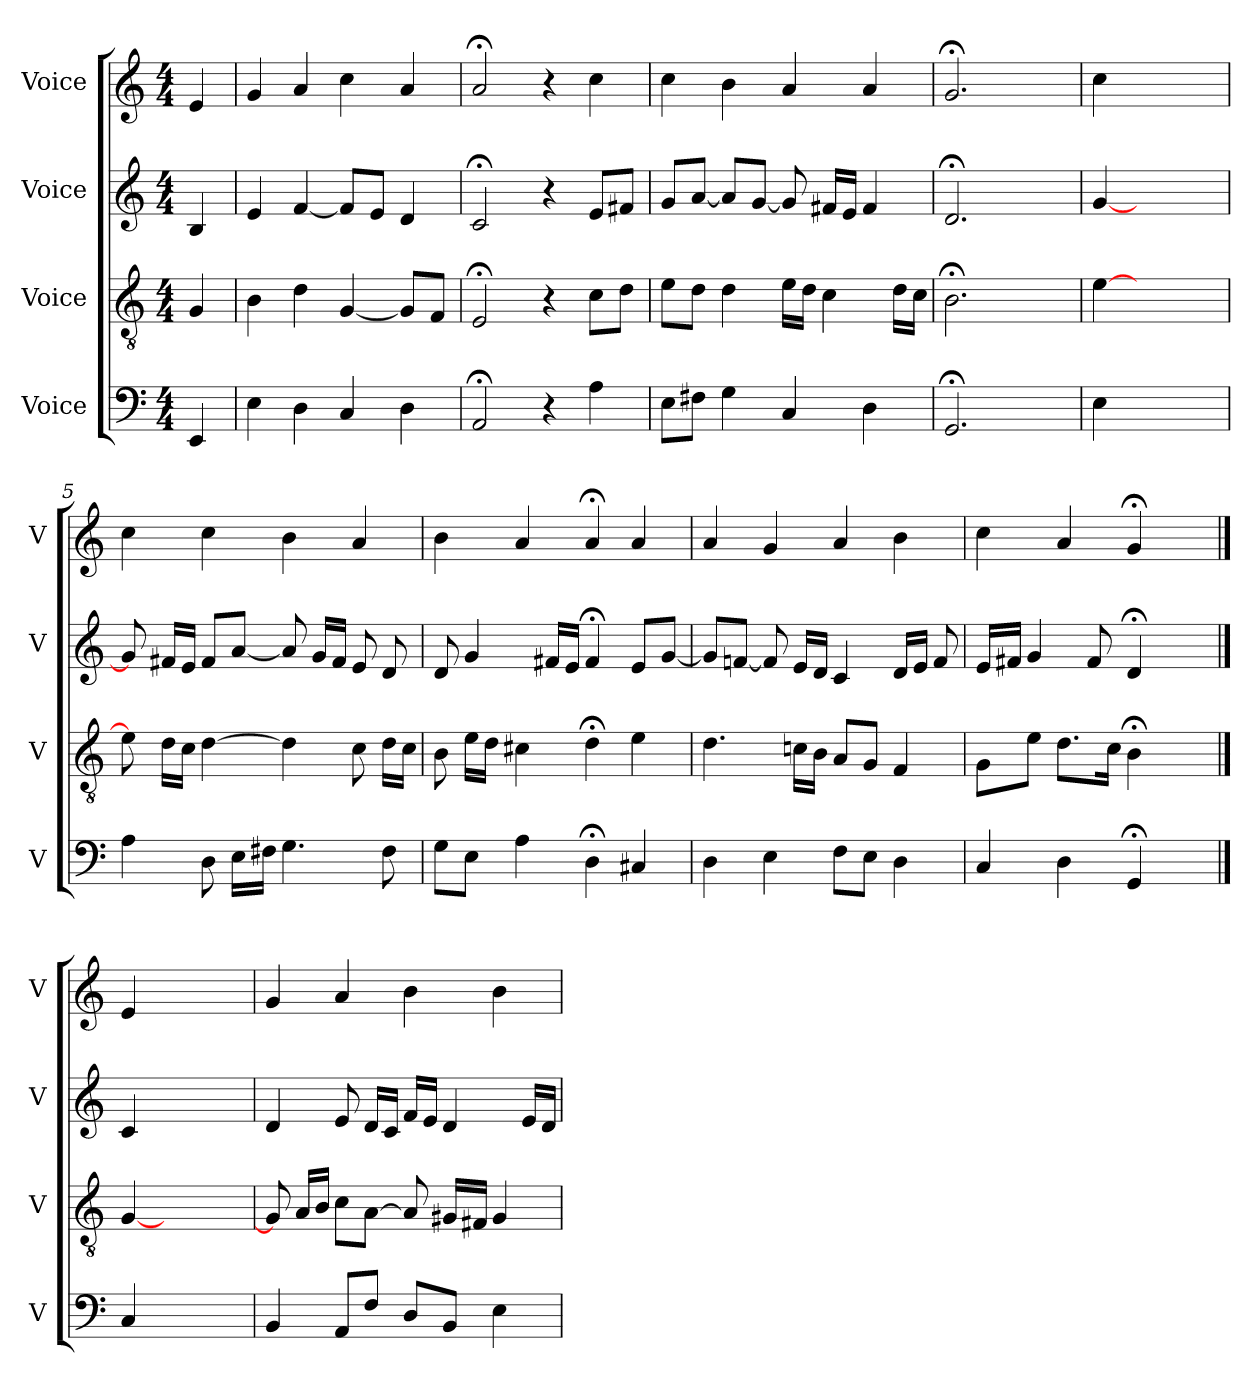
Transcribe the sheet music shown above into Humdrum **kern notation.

**kern	**kern	**kern	**kern
*part4	*part3	*part2	*part1
*staff4	*staff3	*staff2	*staff1
*I"Voice	*I"Voice	*I"Voice	*I"Voice
*I'V	*I'V	*I'V	*I'V
*clefF4	*clefGv2	*clefG2	*clefG2
*k[]	*k[]	*k[]	*k[]
*M4/4	*M4/4	*M4/4	*M4/4
*MM100	*MM100	*MM100	*MM100
=	=	=	=
4EE/	4G/	4B/	4e/
=1	=1	=1	=1
4E\	4B\	4e/	4g/
4D\	4d\	[4f/	4a/
4C/	[4G/	8f/L]	4cc\
.	.	8e/J	.
4D\	8G/L]	4d/	4a/
.	8F/J	.	.
=2	=2	=2	=2
2AA;/	2E;/	2c;/	2a;/
4r	4r	4r	4r
4A\	8c\L	8e/L	4cc\
.	8d\J	8f#X/J	.
=3	=3	=3	=3
8E\L	8e\L	8g/L	4cc\
8F#X\J	8d\J	[8a/J	.
4G\	4d\	8a/L]	4b\
.	.	[8g/J	.
4C/	16e\LL	8g/]	4a/
.	16d\JJ	.	.
.	4c\	16f#X/LL	.
.	.	16e/JJ	.
4D\	.	4f#/	4a/
.	16d\LL	.	.
.	16c\JJ	.	.
=4	=4	=4	=4
2.GG;/	2.B;\	2.d;/	2.g;/
4ryy	4ryy	4ryy	4ryy
=!|	=!|	=!|	=!|
4E\	[4e\	[4g/	4cc\
2.ryy	2.ryy	2.ryy	2.ryy
!!LO:LB:g=z
=5	=5	=5	=5
4A\	8e\]	8g/]	4cc\
.	16d\LL	16f#X/LL	.
.	16c\JJ	16e/JJ	.
8D\	[4d\	8f#/L	4cc\
16E\LL	.	[8a/J	.
16F#X\JJ	.	.	.
4.G\	4d\]	8a/]	4b\
.	.	16g/LL	.
.	.	16f#/JJ	.
.	8c\	8e/	4a/
8F#\	16d\LL	8d/	.
.	16c\JJ	.	.
=6	=6	=6	=6
8G\L	8B\	8d/	4b\
8E\J	16e\LL	4g/	.
.	16d\JJ	.	.
4A\	4c#X\	.	4a/
.	.	16f#X/LL	.
.	.	16e/JJ	.
4D;\	4d;\	4f#;/	4a;/
4C#X/	4e\	8e/L	4a/
.	.	[8g/J	.
=7	=7	=7	=7
4D\	4.d\	8g/L]	4a/
.	.	[8fn/J	.
4E\	.	8f/]	4g/
.	16cn\LL	16e/LL	.
.	16B\JJ	16d/JJ	.
8F\L	8A/L	4c/	4a/
8E\J	8G/J	.	.
4D\	4F/	16d/LL	4b\
.	.	16e/JJ	.
.	.	8f/	.
!!LO:LB:g=z
=8	=8	=8	=8
4C/	8G\L	16e/LL	4cc\
.	.	16f#X/JJ	.
.	8e\J	4g/	.
4D\	8.d\L	.	4a/
.	.	8f#/	.
.	16c\Jk	.	.
4GG;/	4B;\	4d;/	4g;/
4ryy	4ryy	4ryy	4ryy
==	==	==	==
4C/	[4G/	4c/	4e/
2.ryy	2.ryy	2.ryy	2.ryy
=9	=9	=9	=9
4BB/	8G/]	4d/	4g/
.	16A/LL	.	.
.	16B/JJ	.	.
8AA/L	8c\L	8e/	4a/
8F/J	[8A\J	16d/LL	.
.	.	16c/JJ	.
8D/L	8A/]	16f/LL	4b\
.	.	16e/JJ	.
8BB/J	16G#X/LL	4d/	.
.	16F#X/JJ	.	.
4E\	4G#/	.	4b\
.	.	16e/LL	.
.	.	16d/JJ	.
=	=	=	=
*-	*-	*-	*-
